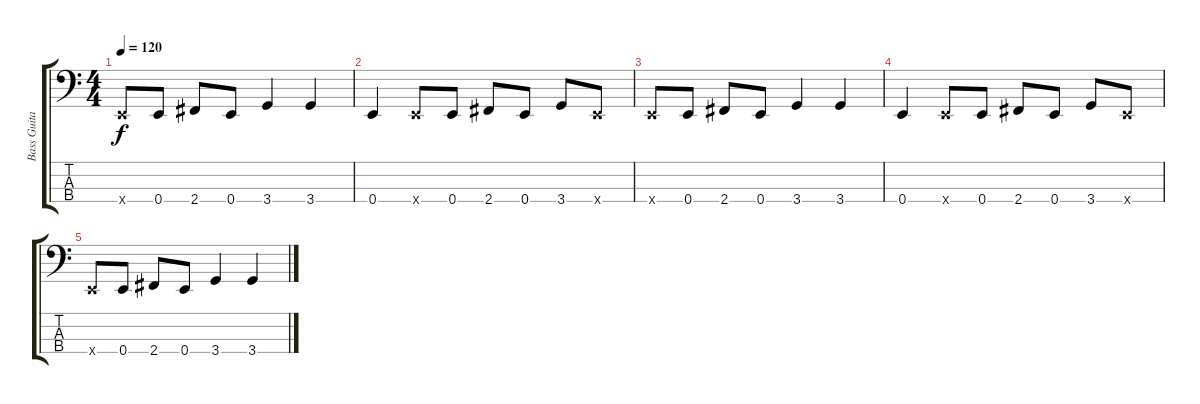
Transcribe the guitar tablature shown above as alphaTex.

\track ("Bass Guitar" "Bass Guita") {instrument electricbassfinger}
\staff {score tabs}
\tuning (G2 D2 A1 E1) {hide}
\ts (4 4)
\tempo 120
\clef f4
\ks c
0.4{x}.8{dy f} 0.4.8 2.4.8 0.4.8 3.4.4 3.4.4 |
0.4.4 0.4{x}.8 0.4.8 2.4.8 0.4.8 3.4.8 0.4{x}.8 |
0.4{x}.8 0.4.8 2.4.8 0.4.8 3.4.4 3.4.4 |
0.4.4 0.4{x}.8 0.4.8 2.4.8 0.4.8 3.4.8 0.4{x}.8 |
0.4{x}.8 0.4.8 2.4.8 0.4.8 3.4.4 3.4.4
